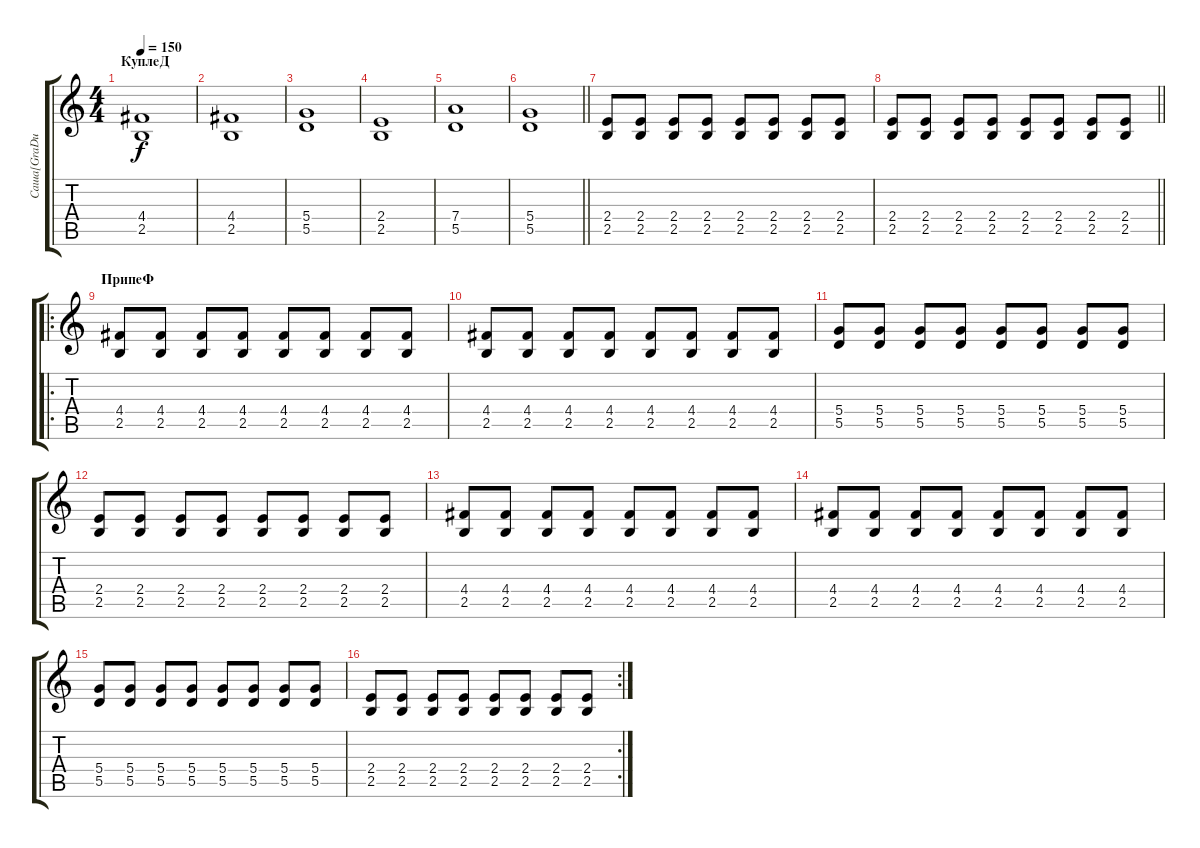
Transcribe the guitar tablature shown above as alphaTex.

\track ("Саша[GraDu$]" "Саша[GraDu") {instrument overdrivenguitar}
\staff {score tabs}
\tuning (E4 B3 G3 D3 A2 E2) {hide}
\ts (4 4)
\section ("" "КуплеД")
\tempo 150
\clef g2
\ks c
(4.4 2.5).1{dy f} |
(4.4 2.5).1 |
(5.4 5.5).1 |
(2.4 2.5).1 |
(7.4 5.5).1 |
\barLineRight lightlight
(5.4 5.5).1 |
(2.4 2.5).8 (2.4 2.5).8 (2.4 2.5).8 (2.4 2.5).8 (2.4 2.5).8 (2.4 2.5).8 (2.4 2.5).8 (2.4 2.5).8 |
\barLineRight lightlight
(2.4 2.5).8 (2.4 2.5).8 (2.4 2.5).8 (2.4 2.5).8 (2.4 2.5).8 (2.4 2.5).8 (2.4 2.5).8 (2.4 2.5).8 |
\ro
\section ("" "ПрипеФ")
(4.4 2.5).8 (4.4 2.5).8 (4.4 2.5).8 (4.4 2.5).8 (4.4 2.5).8 (4.4 2.5).8 (4.4 2.5).8 (4.4 2.5).8 |
(4.4 2.5).8 (4.4 2.5).8 (4.4 2.5).8 (4.4 2.5).8 (4.4 2.5).8 (4.4 2.5).8 (4.4 2.5).8 (4.4 2.5).8 |
(5.4 5.5).8 (5.4 5.5).8 (5.4 5.5).8 (5.4 5.5).8 (5.4 5.5).8 (5.4 5.5).8 (5.4 5.5).8 (5.4 5.5).8 |
(2.4 2.5).8 (2.4 2.5).8 (2.4 2.5).8 (2.4 2.5).8 (2.4 2.5).8 (2.4 2.5).8 (2.4 2.5).8 (2.4 2.5).8 |
(4.4 2.5).8 (4.4 2.5).8 (4.4 2.5).8 (4.4 2.5).8 (4.4 2.5).8 (4.4 2.5).8 (4.4 2.5).8 (4.4 2.5).8 |
(4.4 2.5).8 (4.4 2.5).8 (4.4 2.5).8 (4.4 2.5).8 (4.4 2.5).8 (4.4 2.5).8 (4.4 2.5).8 (4.4 2.5).8 |
(5.4 5.5).8 (5.4 5.5).8 (5.4 5.5).8 (5.4 5.5).8 (5.4 5.5).8 (5.4 5.5).8 (5.4 5.5).8 (5.4 5.5).8 |
\rc 2
(2.4 2.5).8 (2.4 2.5).8 (2.4 2.5).8 (2.4 2.5).8 (2.4 2.5).8 (2.4 2.5).8 (2.4 2.5).8 (2.4 2.5).8
